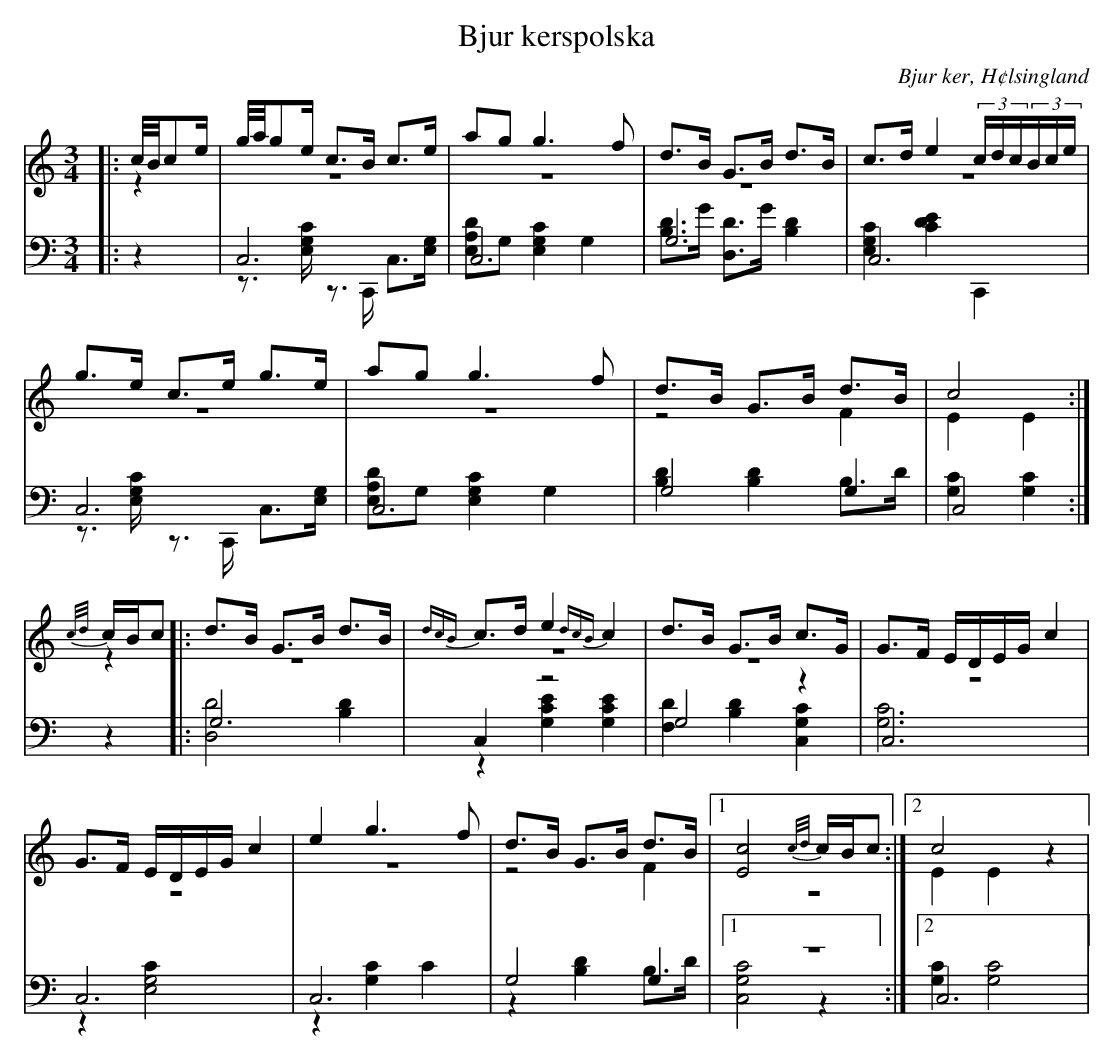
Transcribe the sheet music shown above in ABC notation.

X:1
T: Bjur kerspolska
O: Bjur ker, H¢lsingland
M: 3/4
L: 1/8
K: C
V:1
V:2 merge
V:3
V:4 merge
V:1
|:c//B//ce/|g//a//ge/ c>B c>e|ag g3 f|d>B G>B d>B|c>d e2 (3c/d/c/(3B/c/e/|
g>e c>e g>e|ag g3 f|d>B G>B d>B|c4:|
{c/d/}c/B/c |:d>B G>B d>B|{dcB}c>d e2 {dcB}c2|d>B G>B c>G|G>F E/D/E/G/ c2|
G>F E/D/E/G/ c2|e2 g3 f|d>B G>B d>B|1 [E4c4] {c/d/}c/B/c:|2 c4 z2|
V:2
|:z2|z6|z6|z6|z6|
z6|z6|z4 F2|E2 E2:|
z2|:z6|z6|z6|z6|
 z6|z6|z4 F2|1 z6:|2 E2 E2 z2|
V:3 clef=bass
|:z2|C,6|C,6|G,6|C,6|
C,6|C,6|G,4 G,2|C,4:|
z2|:G,6|C,2 z4|G,4 z2|C,6|
 C,6|C,6|G,4 G,2|1 z6:|2 C,6|
V:4 clef=bass
|:z2|z>[E,G,C] z>C,, C,>[E,G,]|[E,A,D]G, [E,2G,2C2] G,2|[B,D]>G [D,D]>G [B,2D2]|[E,2G,2C2] [D2E2C2] C,,2|
z>[E,G,C] z>C,, C,>[E,G,]|[E,A,D]G, [E,2G,2C2] G,2|[B,2D2] [B,2D2] B,>D|[G,2C2][G,2C2]:|
z2|:[D,4D4] [B,2D2]|z2 [G,2C2E2] [G,2C2E2]|[F,2D2][B,2D2] [C,2G,2C2]|[G,6C6]|
z2 [E,4G,4C2]|z2 [G,2C2] C2|z2 [B,2D2] B,>D|1 [C,4G,4C4] z2:|2 [G,2C2] [G,4C4]|
